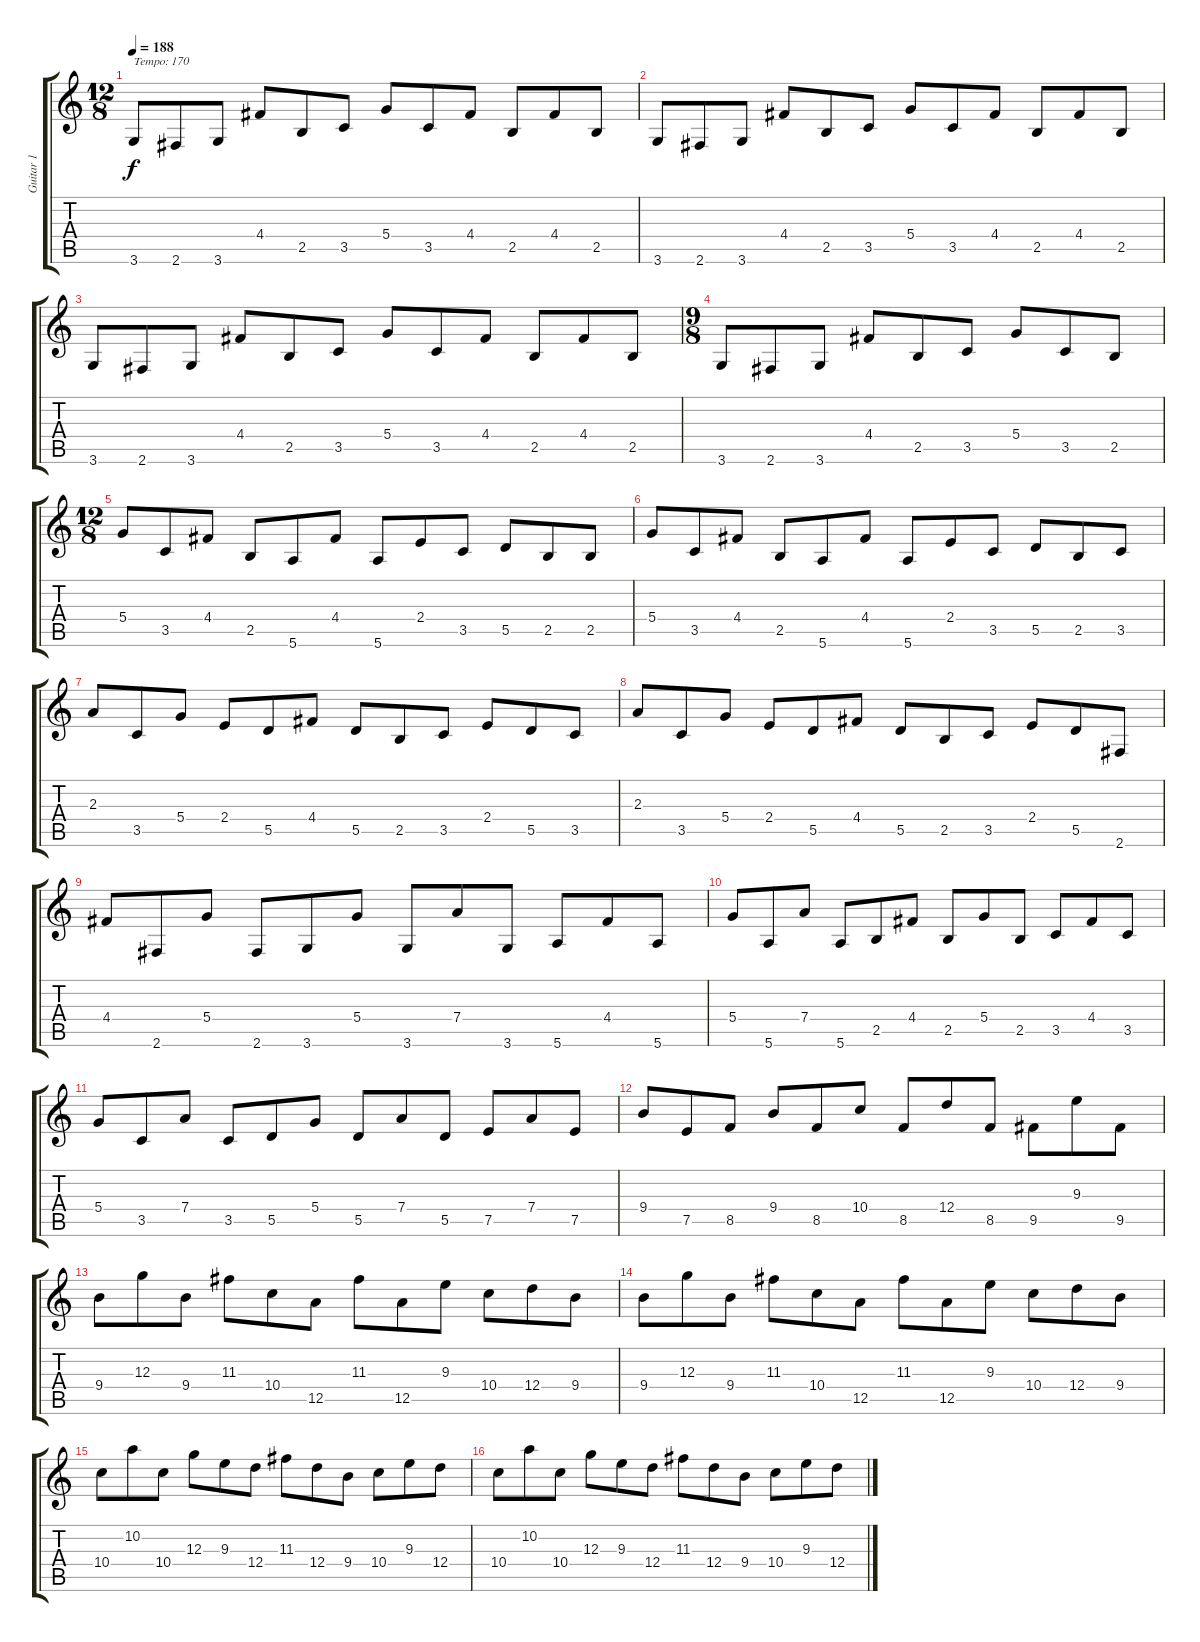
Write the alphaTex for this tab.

\track ("Guitar 1" "Guitar 1") {instrument overdrivenguitar}
\staff {score tabs}
\tuning (E4 B3 G3 D3 A2 E2) {hide}
\ts (12 8)
\tempo 188
\clef g2
\ks c
3.6.8{txt "Tempo: 170" dy f} 2.6.8 3.6.8 4.4.8 2.5.8 3.5.8 5.4.8 3.5.8 4.4.8 2.5.8 4.4.8 2.5.8 |
3.6.8 2.6.8 3.6.8 4.4.8 2.5.8 3.5.8 5.4.8 3.5.8 4.4.8 2.5.8 4.4.8 2.5.8 |
3.6.8 2.6.8 3.6.8 4.4.8 2.5.8 3.5.8 5.4.8 3.5.8 4.4.8 2.5.8 4.4.8 2.5.8 |
\ts (9 8)
3.6.8 2.6.8 3.6.8 4.4.8 2.5.8 3.5.8 5.4.8 3.5.8 2.5.8 |
\ts (12 8)
5.4.8 3.5.8 4.4.8 2.5.8 5.6.8 4.4.8 5.6.8 2.4.8 3.5.8 5.5.8 2.5.8 2.5.8 |
5.4.8 3.5.8 4.4.8 2.5.8 5.6.8 4.4.8 5.6.8 2.4.8 3.5.8 5.5.8 2.5.8 3.5.8 |
2.3.8 3.5.8 5.4.8 2.4.8 5.5.8 4.4.8 5.5.8 2.5.8 3.5.8 2.4.8 5.5.8 3.5.8 |
2.3.8 3.5.8 5.4.8 2.4.8 5.5.8 4.4.8 5.5.8 2.5.8 3.5.8 2.4.8 5.5.8 2.6.8 |
4.4.8 2.6.8 5.4.8 2.6.8 3.6.8 5.4.8 3.6.8 7.4.8 3.6.8 5.6.8 4.4.8 5.6.8 |
5.4.8 5.6.8 7.4.8 5.6.8 2.5.8 4.4.8 2.5.8 5.4.8 2.5.8 3.5.8 4.4.8 3.5.8 |
5.4.8 3.5.8 7.4.8 3.5.8 5.5.8 5.4.8 5.5.8 7.4.8 5.5.8 7.5.8 7.4.8 7.5.8 |
9.4.8 7.5.8 8.5.8 9.4.8 8.5.8 10.4.8 8.5.8 12.4.8 8.5.8 9.5.8 9.3.8 9.5.8 |
9.4.8 12.3.8 9.4.8 11.3.8 10.4.8 12.5.8 11.3.8 12.5.8 9.3.8 10.4.8 12.4.8 9.4.8 |
9.4.8 12.3.8 9.4.8 11.3.8 10.4.8 12.5.8 11.3.8 12.5.8 9.3.8 10.4.8 12.4.8 9.4.8 |
10.4.8 10.2.8 10.4.8 12.3.8 9.3.8 12.4.8 11.3.8 12.4.8 9.4.8 10.4.8 9.3.8 12.4.8 |
10.4.8 10.2.8 10.4.8 12.3.8 9.3.8 12.4.8 11.3.8 12.4.8 9.4.8 10.4.8 9.3.8 12.4.8
